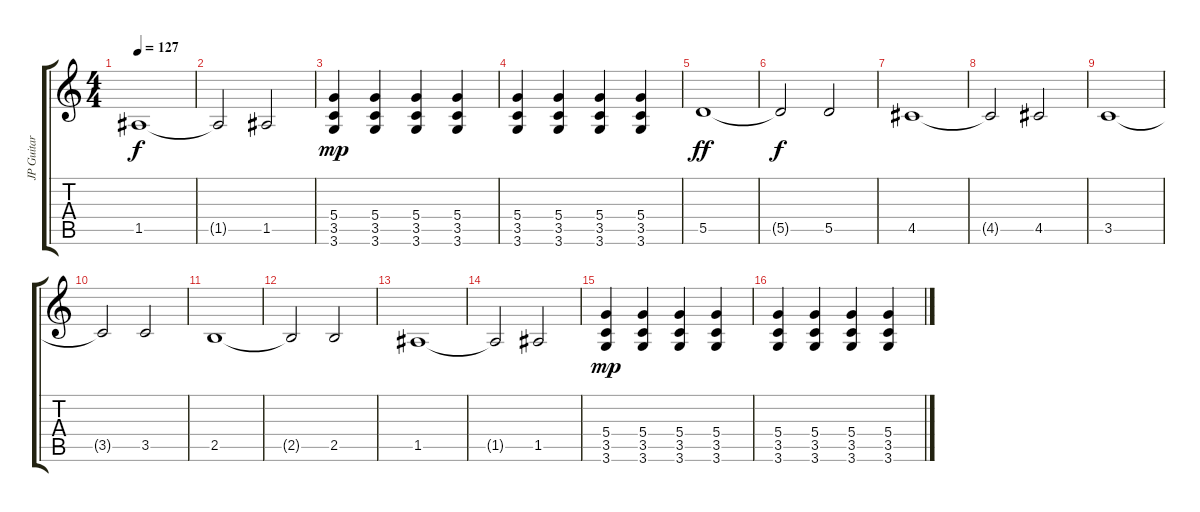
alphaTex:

\track ("JP Guitar 1" "JP Guitar ") {instrument distortionguitar}
\staff {score tabs}
\tuning (E4 B3 G3 D3 A2 E2) {hide}
\ts (4 4)
\tempo 127
\clef g2
\ks c
1.5.1{dy f} |
1.5{t}.2 1.5.2 |
(5.4 3.5 3.6).4{dy mp} (5.4 3.5 3.6).4 (5.4 3.5 3.6).4 (5.4 3.5 3.6).4 |
(5.4 3.5 3.6).4 (5.4 3.5 3.6).4 (5.4 3.5 3.6).4 (5.4 3.5 3.6).4 |
5.5.1{dy ff} |
5.5{t}.2{dy f} 5.5.2 |
4.5.1 |
4.5{t}.2 4.5.2 |
3.5.1 |
3.5{t}.2 3.5.2 |
2.5.1 |
2.5{t}.2 2.5.2 |
1.5.1 |
1.5{t}.2 1.5.2 |
(5.4 3.5 3.6).4{dy mp volume 8} (5.4 3.5 3.6).4{volume 12} (5.4 3.5 3.6).4 (5.4 3.5 3.6).4 |
(5.4 3.5 3.6).4 (5.4 3.5 3.6).4 (5.4 3.5 3.6).4 (5.4 3.5 3.6).4
